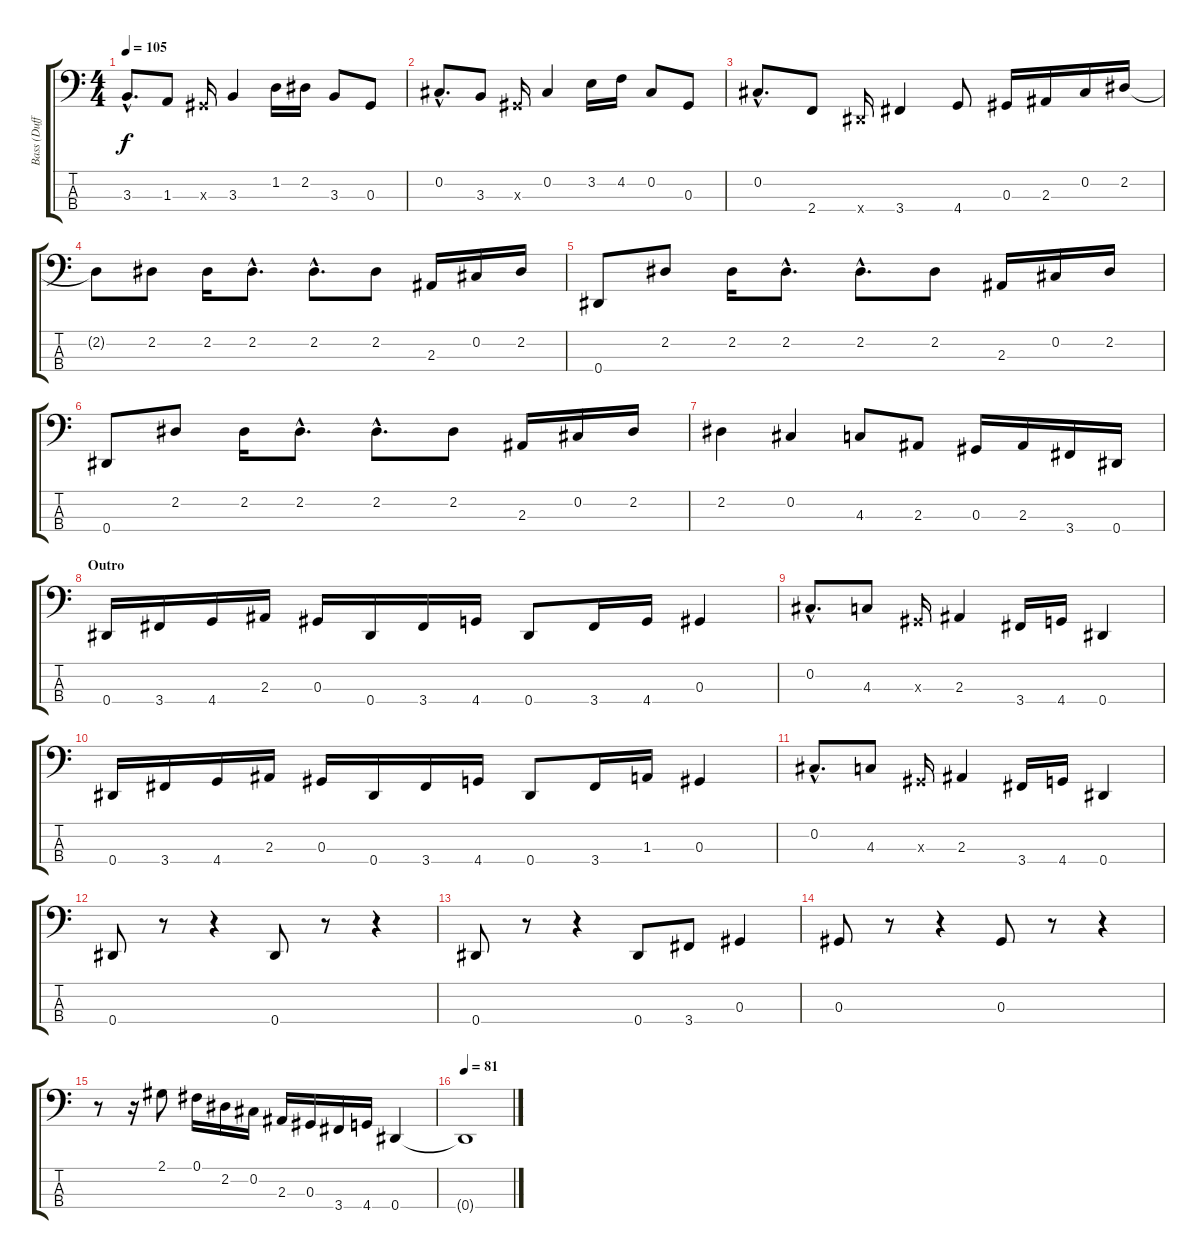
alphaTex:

\track ("Bass (Duff)" "Bass (Duff") {instrument electricbasspick}
\staff {score tabs}
\tuning (Gb2 Db2 Ab1 Eb1) {hide}
\ts (4 4)
\tempo 105
\clef f4
\ks c
3.3{hac}.8{d dy f} 1.3.8 0.3{x}.16 3.3.4 1.2.16 2.2.16 3.3.8 0.3.8 |
0.2{hac}.8{d} 3.3.8 0.3{x}.16 0.2.4 3.2.16 4.2.16 0.2.8 0.3.8 |
0.2{hac}.8{d} 2.4.8 0.4{x}.16 3.4.4 4.4.8 0.3.16 2.3.16 0.2.16 2.2.16 |
2.2{t}.8 2.2.8 2.2.16 2.2{hac}.8{d} 2.2{hac}.8{d} 2.2.8 2.3.16 0.2.16 2.2.16 |
0.4.8 2.2.8 2.2.16 2.2{hac}.8{d} 2.2{hac}.8{d} 2.2.8 2.3.16 0.2.16 2.2.16 |
0.4.8 2.2.8 2.2.16 2.2{hac}.8{d} 2.2{hac}.8{d} 2.2.8 2.3.16 0.2.16 2.2.16 |
2.2.4 0.2.4 4.3.8 2.3.8 0.3.16 2.3.16 3.4.16 0.4.16 |
\section ("" "Outro")
0.4.16 3.4.16 4.4.16 2.3.16 0.3.16 0.4.16 3.4.16 4.4.16 0.4.8 3.4.16 4.4.16 0.3.4 |
0.2{hac}.8{d} 4.3.8 0.3{x}.16 2.3.4 3.4.16 4.4.16 0.4.4 |
0.4.16 3.4.16 4.4.16 2.3.16 0.3.16 0.4.16 3.4.16 4.4.16 0.4.8 3.4.16 1.3.16 0.3.4 |
0.2{hac}.8{d} 4.3.8 0.3{x}.16 2.3.4 3.4.16 4.4.16 0.4.4 |
0.4.8 r.8 r.4 0.4.8 r.8 r.4 |
0.4.8 r.8 r.4 0.4.8 3.4.8 0.3.4 |
0.3.8 r.8 r.4 0.3.8 r.8 r.4 |
r.8 r.16 2.1.8 0.1.16 2.2.16 0.2.16 2.3.16 0.3.16 3.4.16 4.4.16 0.4.4 |
\tempo 81
0.4{t}.1
